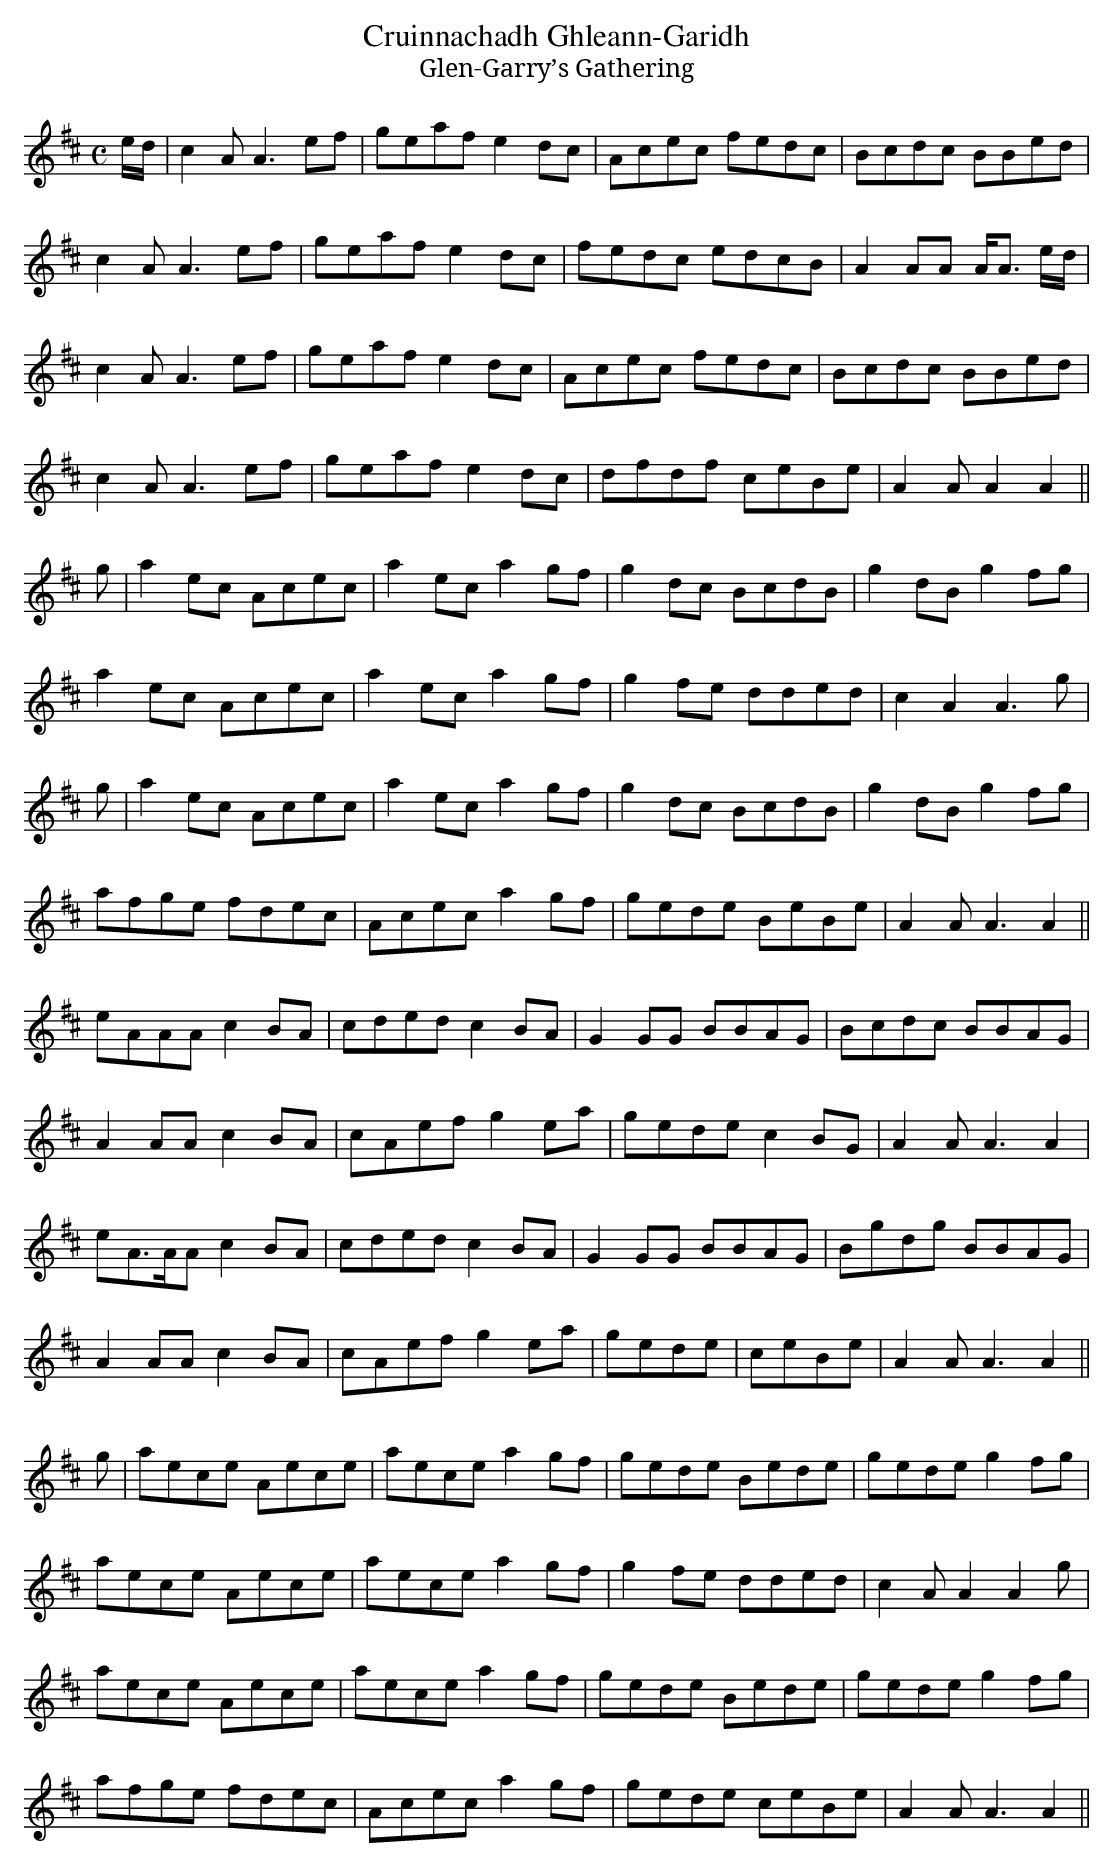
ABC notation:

X:1
T:Cruinnachadh Ghleann-Garidh
T:Glen-Garry’s Gathering
M:C
L:1/8
K:Amix
e/d/|c2A A3 ef|geaf e2 dc|Acec fedc|Bcdc BBed|
c2A A3 ef|geaf e2 dc|fedc edcB|A2 AA A<A e/d/|
c2A A3 ef|geaf e2 dc|Acec fedc|Bcdc BBed|
c2A A3 ef|geaf e2 dc|dfdf ceBe|A2A A2A2||
g|a2 ec Acec|a2 ec a2 gf|g2 dc BcdB|g2 dB g2 fg|
a2 ec Acec|a2 ec a2 gf|g2 fe dded|c2A2A3g|
g|a2 ec Acec|a2 ec a2 gf|g2 dc BcdB|g2 dB g2 fg|
afge fdec|Acec a2 gf|gede BeBe|A2A A3 A2||
eAAA c2 BA|cded c2 BA|G2 GG BBAG|Bcdc BBAG|
A2 AA c2 BA|cAef g2 ea|gede c2 BG|A2A A3 A2|
eA>AA c2 BA|cded c2 BA|G2 GG BBAG|Bgdg BBAG|
A2 AA c2 BA|cAef g2 ea|gede|ceBe|A2A A3A2||
g|aece Aece|aece a2 gf|gede Bede|gede g2 fg|
aece Aece|aece a2 gf|g2 fe dded|c2A A2A2g|
aece Aece|aece a2 gf|gede Bede|gede g2 fg|
afge fdec|Acec a2 gf|gede ceBe|A2A A3A2||
